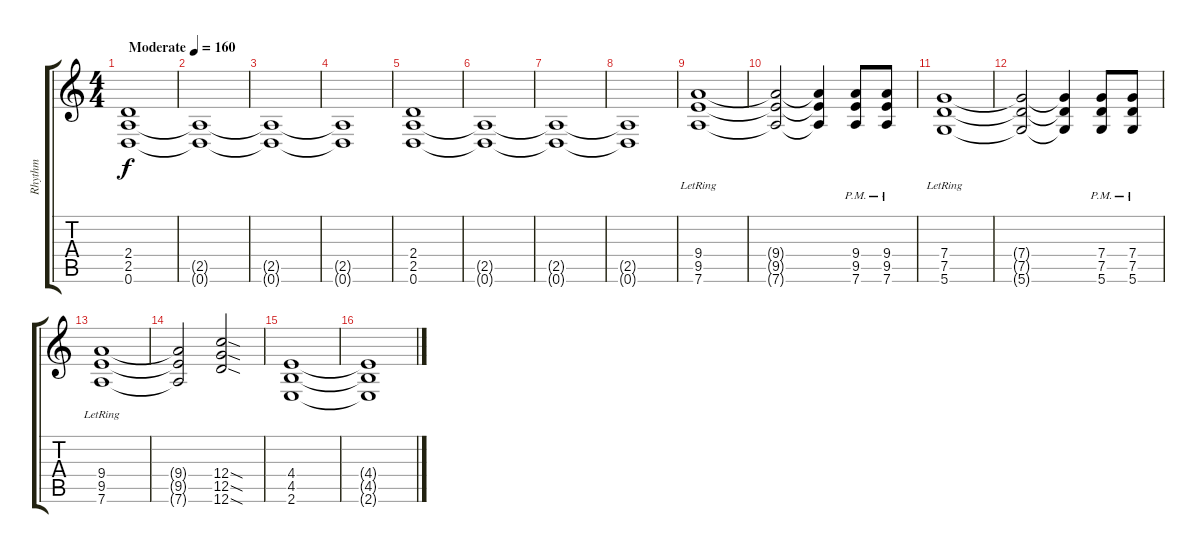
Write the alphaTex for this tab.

\track ("Rhythm" "Rhythm") {instrument overdrivenguitar}
\staff {score tabs}
\tuning (D4 A3 F3 C3 G2 D2) {hide}
\ts (4 4)
\tempo (160 "Moderate")
\clef g2
\ks c
(2.4 2.5 0.6).1{dy f instrument overdrivenguitar} |
(2.5{t} 0.6{t}).1 |
(2.5{t} 0.6{t}).1 |
(2.5{t} 0.6{t}).1 |
(2.4 2.5 0.6).1 |
(2.5{t} 0.6{t}).1 |
(2.5{t} 0.6{t}).1 |
(2.5{t} 0.6{t}).1 |
(9.4 9.5{lr} 7.6).1 |
(9.4{t} 9.5{t} 7.6{t}).2 (9.4{t} 9.5{t} 7.6{t}).4 (9.4 9.5{pm} 7.6).8 (9.4 9.5{pm} 7.6).8 |
(7.4 7.5{lr} 5.6).1 |
(7.4{t} 7.5{t} 5.6{t}).2 (7.4{t} 7.5{t} 5.6{t}).4 (7.4{pm} 7.5 5.6).8 (7.4{pm} 7.5 5.6).8 |
(9.4 9.5{lr} 7.6).1 |
(9.4{t} 9.5{t} 7.6{t}).2 (12.4{sod} 12.5{sod} 12.6{sod}).2 |
(4.4 4.5 2.6).1 |
(4.4{t} 4.5{t} 2.6{t}).1
